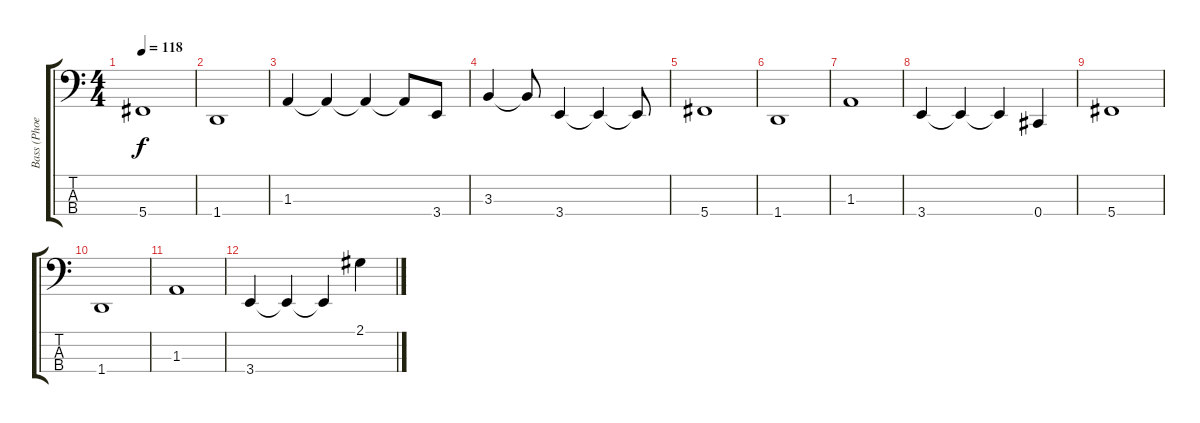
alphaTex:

\track ("Bass (Phoenix)" "Bass (Phoe") {instrument electricbassfinger}
\staff {score tabs}
\tuning (Gb2 Db2 Ab1 Db1) {hide}
\ts (4 4)
\tempo 118
\clef f4
\ks c
5.4.1{dy f} |
1.4.1 |
1.3.4 1.3{t}.4 1.3{t}.4 1.3{t}.8 3.4.8 |
3.3.4 3.3{t}.8 3.4.4 3.4{t}.4 3.4{t}.8 |
5.4.1 |
1.4.1 |
1.3.1 |
3.4.4 3.4{t}.4 3.4{t}.4 0.4.4 |
5.4.1 |
1.4.1 |
1.3.1 |
3.4.4 3.4{t}.4 3.4{t}.4 2.1.4
